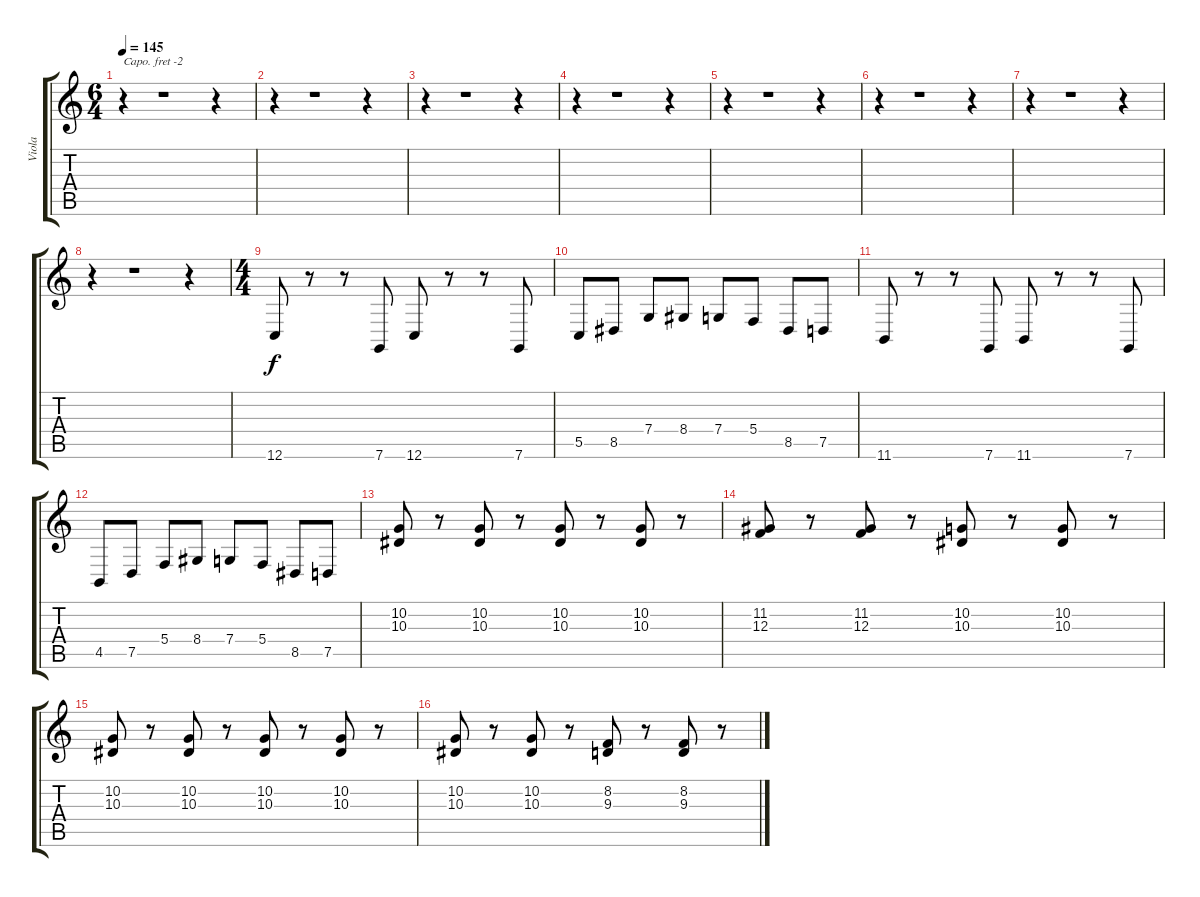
\track ("Viola" "Viola") {instrument viola}
\staff {score tabs}
\capo -2
\tuning (E4 B3 G3 D3 A2 D2) {hide}
\ts (6 4)
\tempo 145
\clef g2
\ks c
r.4{dy f} r.1 r.4 |
r.4 r.1 r.4 |
r.4 r.1 r.4 |
r.4 r.1 r.4 |
r.4 r.1 r.4 |
r.4 r.1 r.4 |
r.4 r.1 r.4 |
r.4 r.1 r.4 |
\ts (4 4)
12.6.8 r.8 r.8 7.6.8 12.6.8 r.8 r.8 7.6.8 |
5.5.8 8.5.8 7.4.8 8.4.8 7.4.8 5.4.8 8.5.8 7.5.8 |
11.6.8 r.8 r.8 7.6.8 11.6.8 r.8 r.8 7.6.8 |
4.5.8 7.5.8 5.4.8 8.4.8 7.4.8 5.4.8 8.5.8 7.5.8 |
(10.2 10.3).8 r.8 (10.2 10.3).8 r.8 (10.2 10.3).8 r.8 (10.2 10.3).8 r.8 |
(11.2 12.3).8 r.8 (11.2 12.3).8 r.8 (10.2 10.3).8 r.8 (10.2 10.3).8 r.8 |
(10.2 10.3).8 r.8 (10.2 10.3).8 r.8 (10.2 10.3).8 r.8 (10.2 10.3).8 r.8 |
(10.2 10.3).8 r.8 (10.2 10.3).8 r.8 (8.2 9.3).8 r.8 (8.2 9.3).8 r.8
